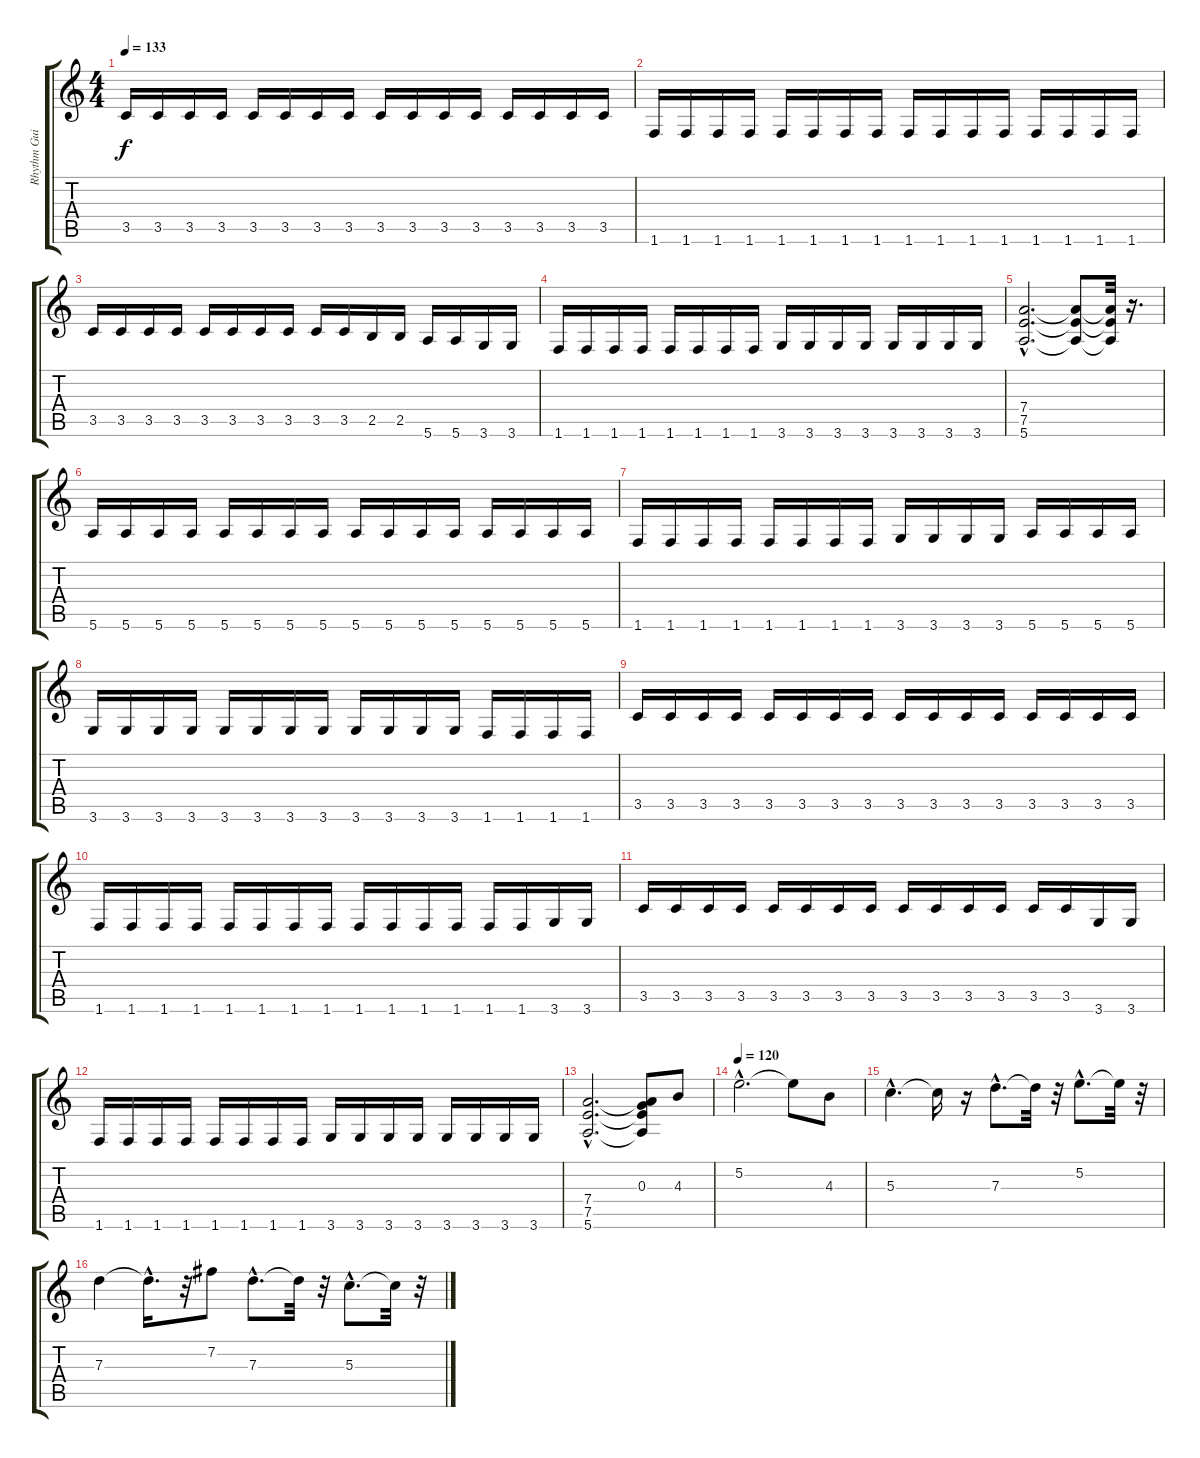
\track ("Rhythm Guitar " "Rhythm Gui") {instrument distortionguitar}
\staff {score tabs}
\tuning (E4 B3 G3 D3 A2 E2) {hide}
\ts (4 4)
\tempo 133
\clef g2
\ks c
3.5.16{dy f} 3.5.16 3.5.16 3.5.16 3.5.16 3.5.16 3.5.16 3.5.16 3.5.16 3.5.16 3.5.16 3.5.16 3.5.16 3.5.16 3.5.16 3.5.16 |
1.6.16 1.6.16 1.6.16 1.6.16 1.6.16 1.6.16 1.6.16 1.6.16 1.6.16 1.6.16 1.6.16 1.6.16 1.6.16 1.6.16 1.6.16 1.6.16 |
3.5.16 3.5.16 3.5.16 3.5.16 3.5.16 3.5.16 3.5.16 3.5.16 3.5.16 3.5.16 2.5.16 2.5.16 5.6.16 5.6.16 3.6.16 3.6.16 |
1.6.16 1.6.16 1.6.16 1.6.16 1.6.16 1.6.16 1.6.16 1.6.16 3.6.16 3.6.16 3.6.16 3.6.16 3.6.16 3.6.16 3.6.16 3.6.16 |
(7.4{hac} 7.5{hac} 5.6{hac}).2{d instrument distortionguitar} (7.4{t} 7.5{t} 5.6{t}).8 (7.4{t} 7.5{t} 5.6{t}).32 r.16{d} |
5.6.16{instrument electricguitarmuted} 5.6.16 5.6.16 5.6.16 5.6.16 5.6.16 5.6.16 5.6.16 5.6.16 5.6.16 5.6.16 5.6.16 5.6.16 5.6.16 5.6.16 5.6.16 |
1.6.16 1.6.16 1.6.16 1.6.16 1.6.16 1.6.16 1.6.16 1.6.16 3.6.16 3.6.16 3.6.16 3.6.16 5.6.16 5.6.16 5.6.16 5.6.16 |
3.6.16 3.6.16 3.6.16 3.6.16 3.6.16 3.6.16 3.6.16 3.6.16 3.6.16 3.6.16 3.6.16 3.6.16 1.6.16 1.6.16 1.6.16 1.6.16 |
3.5.16 3.5.16 3.5.16 3.5.16 3.5.16 3.5.16 3.5.16 3.5.16 3.5.16 3.5.16 3.5.16 3.5.16 3.5.16 3.5.16 3.5.16 3.5.16 |
1.6.16 1.6.16 1.6.16 1.6.16 1.6.16 1.6.16 1.6.16 1.6.16 1.6.16 1.6.16 1.6.16 1.6.16 1.6.16 1.6.16 3.6.16 3.6.16 |
3.5.16 3.5.16 3.5.16 3.5.16 3.5.16 3.5.16 3.5.16 3.5.16 3.5.16 3.5.16 3.5.16 3.5.16 3.5.16 3.5.16 3.6.16 3.6.16 |
1.6.16 1.6.16 1.6.16 1.6.16 1.6.16 1.6.16 1.6.16 1.6.16 3.6.16 3.6.16 3.6.16 3.6.16 3.6.16 3.6.16 3.6.16 3.6.16 |
(7.4{hac} 7.5{hac} 5.6{hac}).2{d instrument distortionguitar} (0.3 7.4{t} 7.5{t} 5.6{t}).8 4.3.8 |
\tempo 120
5.2{hac}.2{d} 5.2{t}.8 4.3.8 |
5.3{hac}.4{d} 5.3{t}.16 r.16 7.3{hac}.8{d} 7.3{t}.32 r.32 5.2{hac}.8{d} 5.2{t}.32 r.32 |
7.3.4 7.3{hac t}.16{d} r.32 7.2.8 7.3{hac}.8{d} 7.3{t}.32 r.32 5.3{hac}.8{d} 5.3{t}.32 r.32
